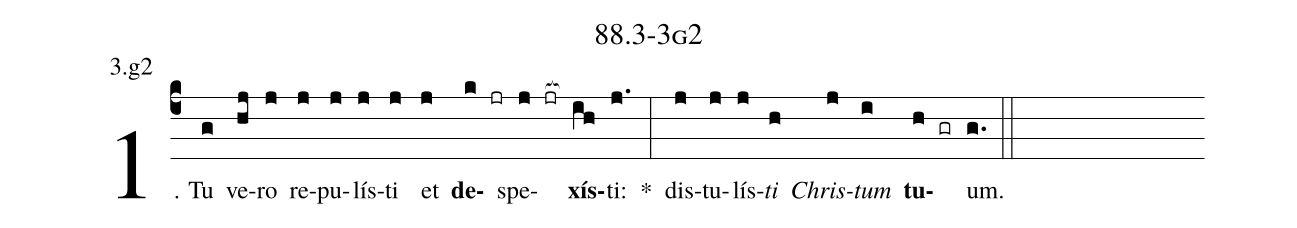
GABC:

name: 88.3-3g2;
annotation: 3.g2;
%%
(c4)1. Tu(g) ve(hj)ro(j) re(j)pu(j)lís(j)ti(j) et(j) <b>de</b>(k jr)spe(j jr[ocb:1{])<b>xís</b>(ih[ocb:0}])ti:(j.) *(:) dis(j)tu(j)lís(j)<i>ti</i>(h) <i>Chris</i>(j)<i>tum</i>(i) <b>tu</b>(h gr)um.(g.) (::)


%E(j) u(h) o(j) u(i) a(h) e.(g.) (::)
